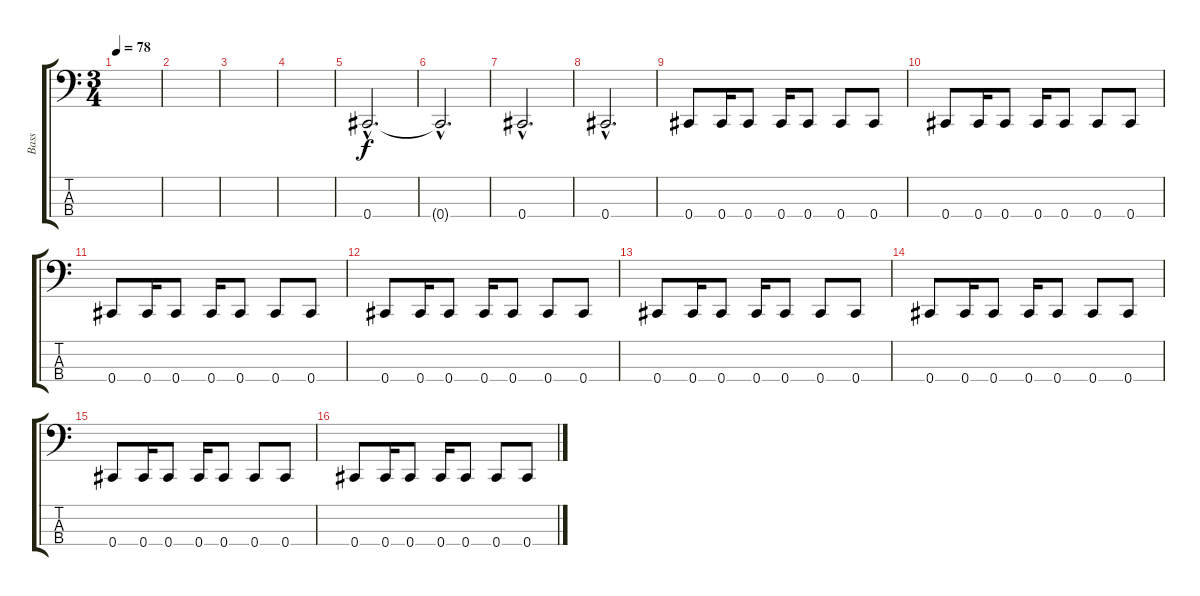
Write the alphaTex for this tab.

\track ("Bass" "Bass") {instrument electricbasspick}
\staff {score tabs}
\tuning (E2 B1 Gb1 Db1) {hide}
\ts (3 4)
\tempo 78
\clef f4
\ks c
|
|
|
|
0.4{hac}.2{d} |
0.4{hac t}.2{d} |
0.4{hac}.2{d} |
0.4{hac}.2{d} |
0.4.8 0.4.16 0.4.8 0.4.16 0.4.8 0.4.8 0.4.8 |
0.4.8 0.4.16 0.4.8 0.4.16 0.4.8 0.4.8 0.4.8 |
0.4.8 0.4.16 0.4.8 0.4.16 0.4.8 0.4.8 0.4.8 |
0.4.8 0.4.16 0.4.8 0.4.16 0.4.8 0.4.8 0.4.8 |
0.4.8 0.4.16 0.4.8 0.4.16 0.4.8 0.4.8 0.4.8 |
0.4.8 0.4.16 0.4.8 0.4.16 0.4.8 0.4.8 0.4.8 |
0.4.8 0.4.16 0.4.8 0.4.16 0.4.8 0.4.8 0.4.8 |
0.4.8 0.4.16 0.4.8 0.4.16 0.4.8 0.4.8 0.4.8
